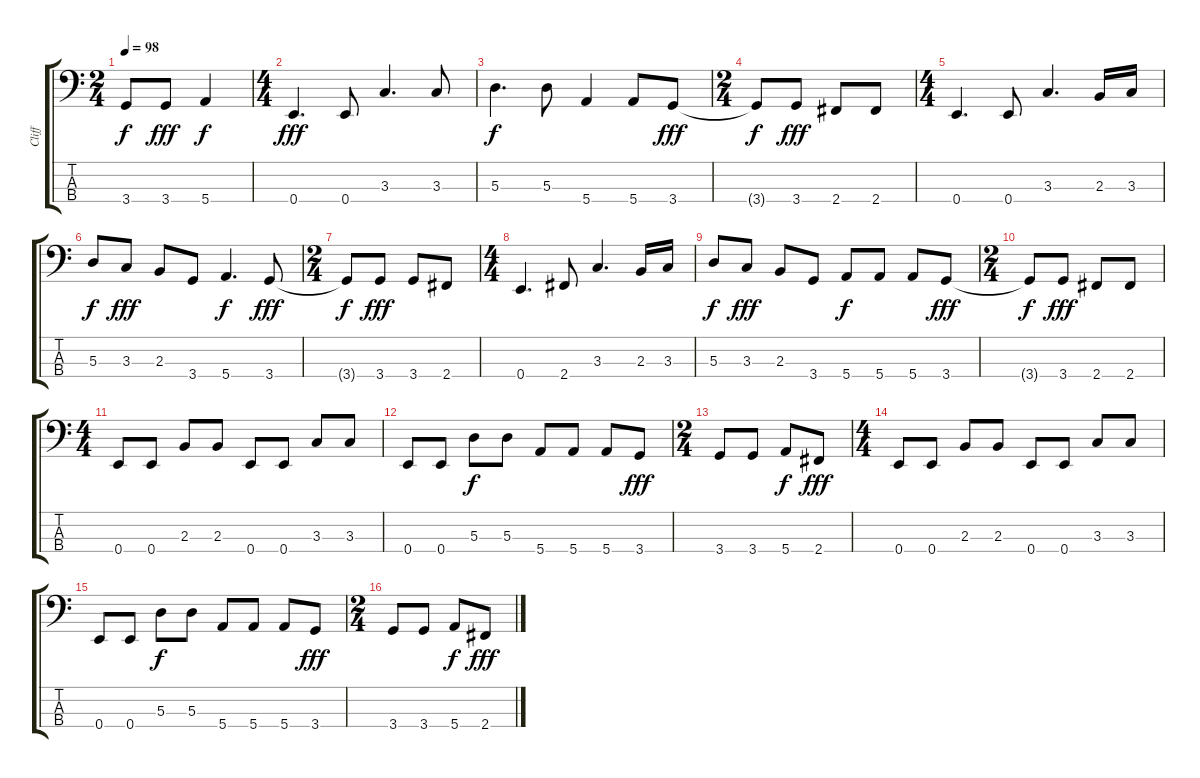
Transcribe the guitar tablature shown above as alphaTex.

\track ("Cliff" "Cliff") {instrument electricbassfinger}
\staff {score tabs}
\tuning (G2 D2 A1 E1) {hide}
\ts (2 4)
\tempo 98
\clef f4
\ks c
3.4{t}.8{dy f} 3.4.8{dy fff} 5.4.4{dy f} |
\ts (4 4)
0.4.4{d dy fff} 0.4.8 3.3.4{d} 3.3.8 |
5.3.4{d dy f} 5.3.8 5.4.4 5.4.8 3.4.8{dy fff} |
\ts (2 4)
3.4{t}.8{dy f} 3.4.8{dy fff} 2.4.8 2.4.8 |
\ts (4 4)
0.4.4{d} 0.4.8 3.3.4{d} 2.3.16 3.3.16 |
5.3.8{dy f} 3.3.8{dy fff} 2.3.8 3.4.8 5.4.4{d dy f} 3.4.8{dy fff} |
\ts (2 4)
3.4{t}.8{dy f} 3.4.8{dy fff} 3.4.8 2.4.8 |
\ts (4 4)
0.4.4{d} 2.4.8 3.3.4{d} 2.3.16 3.3.16 |
5.3.8{dy f} 3.3.8{dy fff} 2.3.8 3.4.8 5.4.8{dy f} 5.4.8 5.4.8 3.4.8{dy fff} |
\ts (2 4)
3.4{t}.8{dy f} 3.4.8{dy fff} 2.4.8 2.4.8 |
\ts (4 4)
0.4.8 0.4.8 2.3.8 2.3.8 0.4.8 0.4.8 3.3.8 3.3.8 |
0.4.8 0.4.8 5.3.8{dy f} 5.3.8 5.4.8 5.4.8 5.4.8 3.4.8{dy fff} |
\ts (2 4)
3.4.8 3.4.8 5.4.8{dy f} 2.4.8{dy fff} |
\ts (4 4)
0.4.8 0.4.8 2.3.8 2.3.8 0.4.8 0.4.8 3.3.8 3.3.8 |
0.4.8 0.4.8 5.3.8{dy f} 5.3.8 5.4.8 5.4.8 5.4.8 3.4.8{dy fff} |
\ts (2 4)
3.4.8 3.4.8 5.4.8{dy f} 2.4.8{dy fff}
